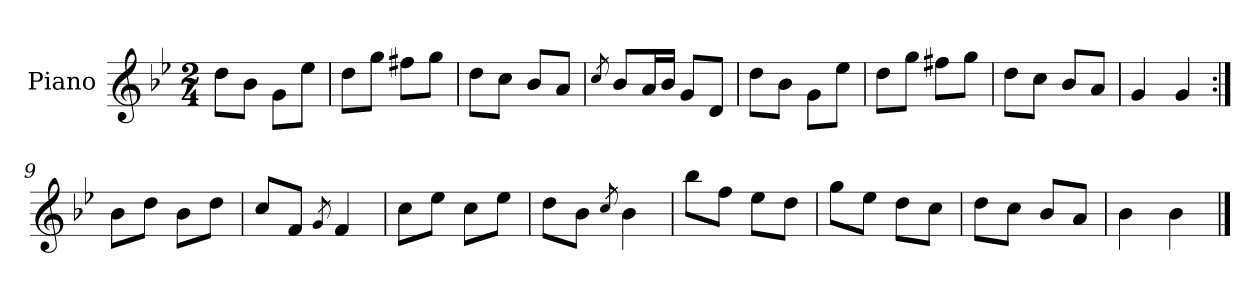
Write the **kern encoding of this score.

**kern
*part1
*staff1
*I"Piano
*I'Pno.
*clefG2
*k[b-e-]
*M2/4
=1
8dd\L
8b-\J
8g\L
8ee-\J
=2
8dd\L
8gg\J
8ff#X\L
8gg\J
=3
8dd\L
8cc\J
8b-/L
8a/J
=4
8qcc/
8b-/L
16a/L
16b-/JJ
8g/L
8d/J
=5
8dd\L
8b-\J
8g\L
8ee-\J
=6
8dd\L
8gg\J
8ff#X\L
8gg\J
=7
8dd\L
8cc\J
8b-/L
8a/J
=8
4g/
4g/
!!LO:LB:g=z
=9:|!
8b-\L
8dd\J
8b-\L
8dd\J
=10
8cc/L
8f/J
8qg/
4f/
=11
8cc\L
8ee-\J
8cc\L
8ee-\J
=12
8dd\L
8b-\J
8qcc/
4b-\
=13
8bb-\L
8ff\J
8ee-\L
8dd\J
=14
8gg\L
8ee-\J
8dd\L
8cc\J
=15
8dd\L
8cc\J
8b-/L
8a/J
=16
4b-\
4b-\
==
*-
